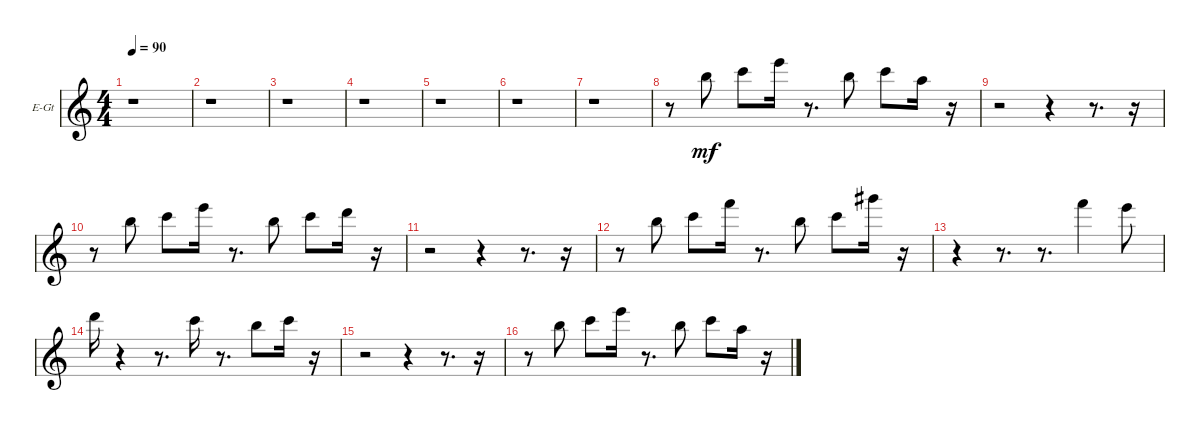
\bracketExtendMode groupsimilarinstruments
\firstSystemTrackNameOrientation horizontal
\otherSystemsTrackNameOrientation horizontal
\track ("Electric Guitar" "E-Gt") {mute instrument overdrivenguitar}
\staff {score}
\tuning (E4 B3 G3 D3 A2 E2)
\ts (4 4)
\beaming (8 2 2 2 2)
\tempo 90
\clef g2
\scale
0.333333
\ks c
r.1{dy mf instrument overdrivenguitar} |
\scale
0.333333 r.1 |
\scale
0.333333 r.1 |
\scale
0.333333 r.1 |
\scale
0.333333 r.1 |
\scale
0.333333 r.1 |
\scale
0.333333 r.1 |
\scale
0.333333 r.8 7.1.8 8.1.8 12.1.16 r.8{d} 7.1.8 8.1.8 10.2.16 r.16 |
\scale
0.333333 r.2 r.4 r.8{d} r.16 |
\scale
0.333333 r.8 7.1.8 8.1.8 12.1.16 r.8{d} 7.1.8 8.1.8 10.1.16 r.16 |
\scale
0.333333 r.2 r.4 r.8{d} r.16 |
\scale
0.333333 r.8 7.1.8 8.1.8 13.1.16 r.8{d} 7.1.8 8.1.8 16.1.16 r.16 |
\scale
0.333333 r.4 r.8{d} r.8{d} 13.1.4 12.1.8 |
\scale
0.333333 10.1.16 r.4 r.8{d} 8.1.16 r.8{d} 7.1.8 8.1.16 r.16 |
\scale
0.333333 r.2 r.4 r.8{d} r.16 |
\scale
0.333333 r.8 7.1.8 8.1.8 12.1.16 r.8{d} 7.1.8 8.1.8 10.2.16 r.16
